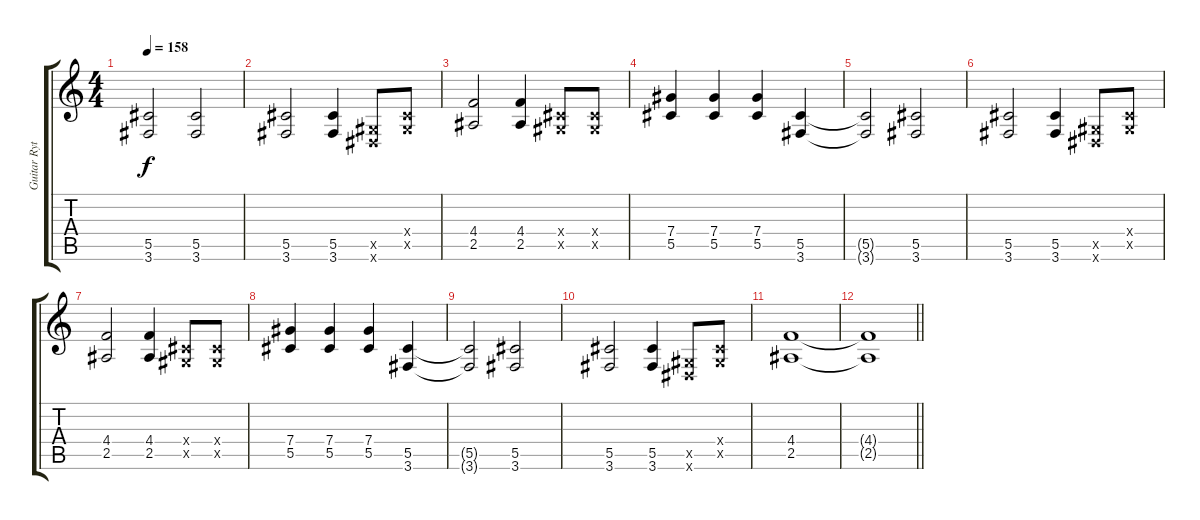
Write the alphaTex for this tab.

\track ("Guitar Rythm" "Guitar Ryt") {instrument distortionguitar}
\staff {score tabs}
\tuning (Eb4 Bb3 Gb3 Db3 Ab2 Eb2) {hide}
\ts (4 4)
\tempo 158
\clef g2
\ks c
(5.5{t} 3.6{t}).2{dy f} (5.5 3.6).2 |
(5.5 3.6).2 (5.5 3.6).4 (0.5{x} 0.6{x}).8 (0.4{x} 0.5{x}).8 |
(4.4 2.5).2 (4.4 2.5).4 (0.4{x} 0.5{x}).8 (0.4{x} 0.5{x}).8 |
(7.4 5.5).4 (7.4 5.5).4 (7.4 5.5).4 (5.5 3.6).4 |
(5.5{t} 3.6{t}).2 (5.5 3.6).2 |
(5.5 3.6).2 (5.5 3.6).4 (0.5{x} 0.6{x}).8 (0.4{x} 0.5{x}).8 |
(4.4 2.5).2 (4.4 2.5).4 (0.4{x} 0.5{x}).8 (0.4{x} 0.5{x}).8 |
(7.4 5.5).4 (7.4 5.5).4 (7.4 5.5).4 (5.5 3.6).4 |
(5.5{t} 3.6{t}).2 (5.5 3.6).2 |
(5.5 3.6).2 (5.5 3.6).4 (0.5{x} 0.6{x}).8 (0.4{x} 0.5{x}).8 |
(4.4 2.5).1{volume 0} |
\barLineRight lightlight
(4.4{t} 2.5{t}).1
